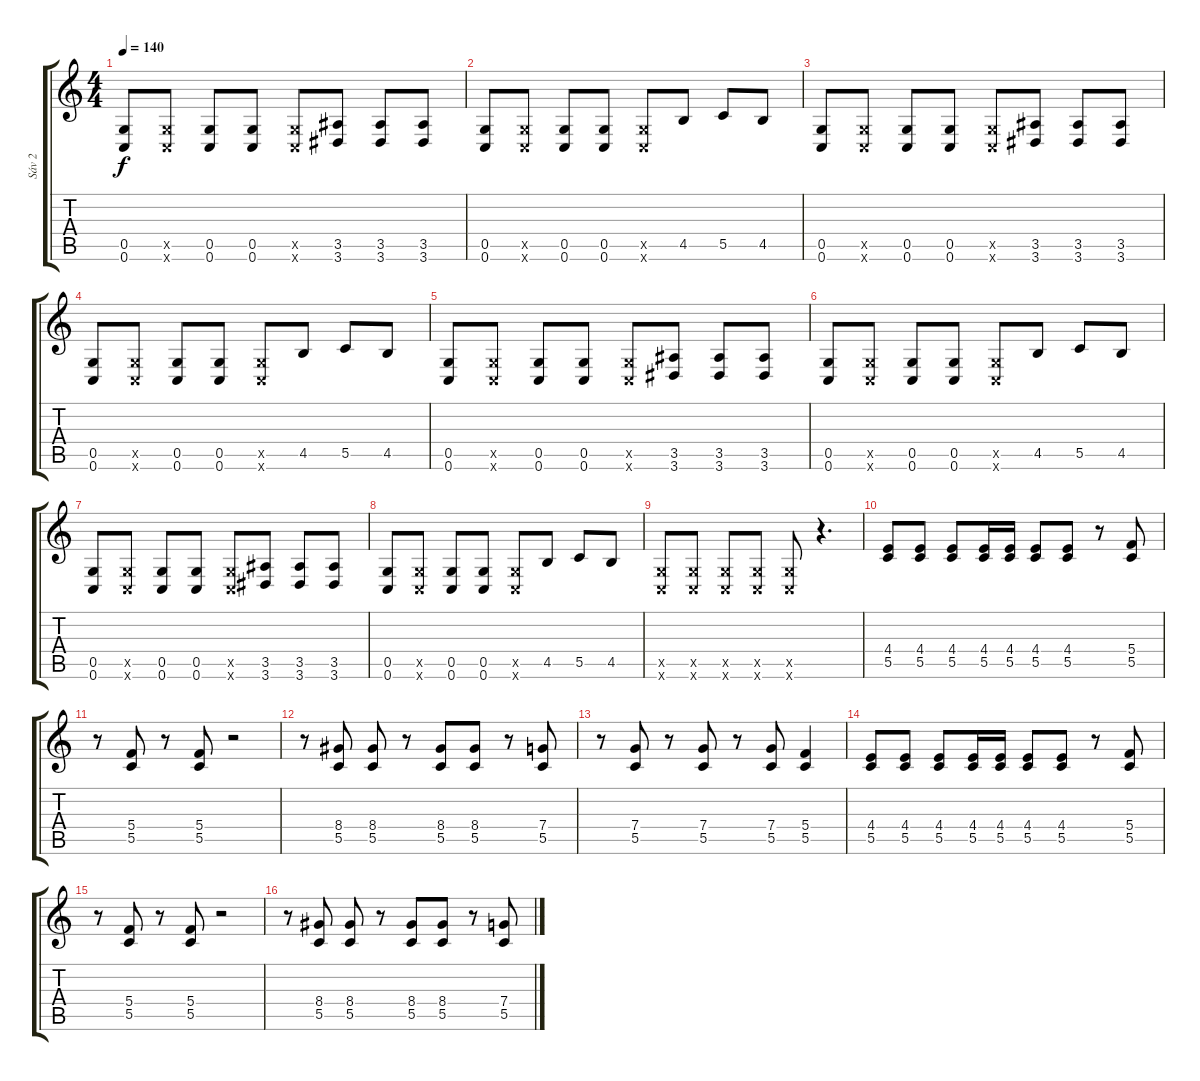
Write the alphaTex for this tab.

\track ("Sáv 2" "Sáv 2") {instrument distortionguitar}
\staff {score tabs}
\tuning (D4 A3 F3 C3 G2 C2) {hide}
\ts (4 4)
\tempo 140
\clef g2
\ks c
(0.5 0.6).8{dy f} (0.5{x} 0.6{x}).8 (0.5 0.6).8 (0.5 0.6).8 (0.5{x} 0.6{x}).8 (3.5 3.6).8 (3.5 3.6).8 (3.5 3.6).8 |
(0.5 0.6).8 (0.5{x} 0.6{x}).8 (0.5 0.6).8 (0.5 0.6).8 (0.5{x} 0.6{x}).8 4.5.8 5.5.8 4.5.8 |
(0.5 0.6).8 (0.5{x} 0.6{x}).8 (0.5 0.6).8 (0.5 0.6).8 (0.5{x} 0.6{x}).8 (3.5 3.6).8 (3.5 3.6).8 (3.5 3.6).8 |
(0.5 0.6).8 (0.5{x} 0.6{x}).8 (0.5 0.6).8 (0.5 0.6).8 (0.5{x} 0.6{x}).8 4.5.8 5.5.8 4.5.8 |
(0.5 0.6).8 (0.5{x} 0.6{x}).8 (0.5 0.6).8 (0.5 0.6).8 (0.5{x} 0.6{x}).8 (3.5 3.6).8 (3.5 3.6).8 (3.5 3.6).8 |
(0.5 0.6).8 (0.5{x} 0.6{x}).8 (0.5 0.6).8 (0.5 0.6).8 (0.5{x} 0.6{x}).8 4.5.8 5.5.8 4.5.8 |
(0.5 0.6).8 (0.5{x} 0.6{x}).8 (0.5 0.6).8 (0.5 0.6).8 (0.5{x} 0.6{x}).8 (3.5 3.6).8 (3.5 3.6).8 (3.5 3.6).8 |
(0.5 0.6).8 (0.5{x} 0.6{x}).8 (0.5 0.6).8 (0.5 0.6).8 (0.5{x} 0.6{x}).8 4.5.8 5.5.8 4.5.8 |
(0.5{x} 0.6{x}).8 (0.5{x} 0.6{x}).8 (0.5{x} 0.6{x}).8 (0.5{x} 0.6{x}).8 (0.5{x} 0.6{x}).8 r.4{d} |
(4.4 5.5).8 (4.4 5.5).8 (4.4 5.5).8 (4.4 5.5).16 (4.4 5.5).16 (4.4 5.5).8 (4.4 5.5).8 r.8 (5.4 5.5).8 |
r.8 (5.4 5.5).8 r.8 (5.4 5.5).8 r.2 |
r.8 (8.4 5.5).8 (8.4 5.5).8 r.8 (8.4 5.5).8 (8.4 5.5).8 r.8 (7.4 5.5).8 |
r.8 (7.4 5.5).8 r.8 (7.4 5.5).8 r.8 (7.4 5.5).8 (5.4 5.5).4 |
(4.4 5.5).8 (4.4 5.5).8 (4.4 5.5).8 (4.4 5.5).16 (4.4 5.5).16 (4.4 5.5).8 (4.4 5.5).8 r.8 (5.4 5.5).8 |
r.8 (5.4 5.5).8 r.8 (5.4 5.5).8 r.2 |
r.8 (8.4 5.5).8 (8.4 5.5).8 r.8 (8.4 5.5).8 (8.4 5.5).8 r.8 (7.4 5.5).8
